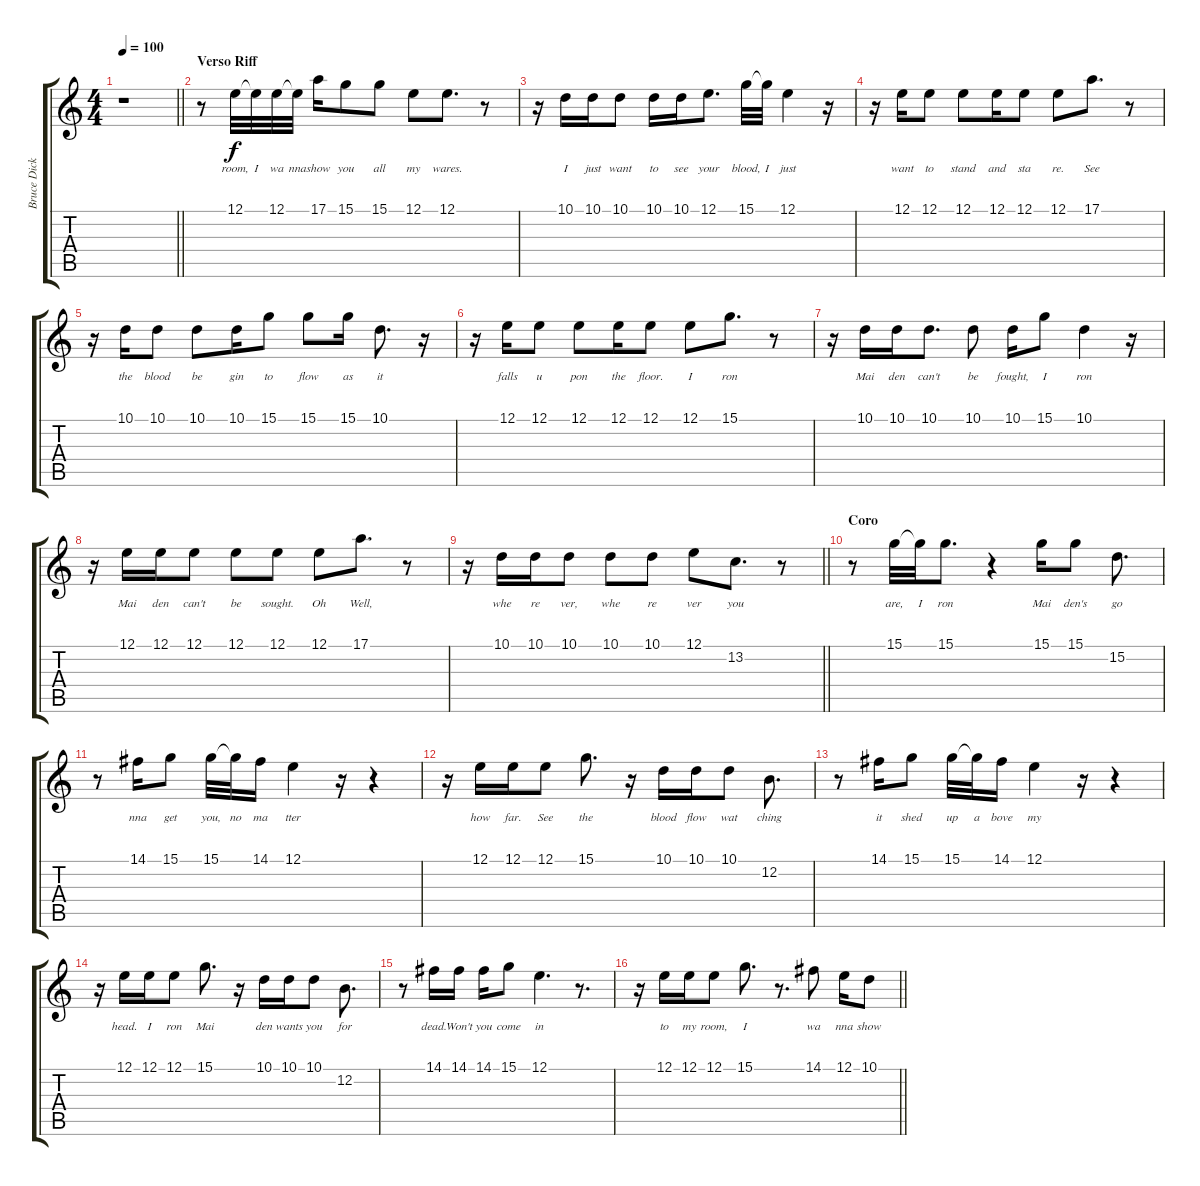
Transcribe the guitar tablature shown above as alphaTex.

\track ("Bruce Dickinson" "Bruce Dick") {instrument lead2sawtooth}
\staff {score tabs}
\tuning (E4 B3 G3 D3 A2 E2) {hide}
\ts (4 4)
\tempo 100
\clef g2
\barLineRight lightlight
\ks c
r.1{dy f} |
\section ("" "Verso Riff")
r.8 12.1.32{lyrics (0 "room,") lyrics (1 "") lyrics (2 "") lyrics (3 "") lyrics (4 "")} 12.1{t}.32{lyrics (0 "I") lyrics (1 "") lyrics (2 "") lyrics (3 "") lyrics (4 "")} 12.1.32{lyrics (0 "wa") lyrics (1 "") lyrics (2 "") lyrics (3 "") lyrics (4 "")} 12.1{t}.32{lyrics (0 "nna") lyrics (1 "") lyrics (2 "") lyrics (3 "") lyrics (4 "")} 17.1.16{lyrics (0 "show") lyrics (1 "") lyrics (2 "") lyrics (3 "") lyrics (4 "")} 15.1.8{lyrics (0 "you") lyrics (1 "") lyrics (2 "") lyrics (3 "") lyrics (4 "")} 15.1.8{lyrics (0 "all") lyrics (1 "") lyrics (2 "") lyrics (3 "") lyrics (4 "")} 12.1.8{lyrics (0 "my") lyrics (1 "") lyrics (2 "") lyrics (3 "") lyrics (4 "")} 12.1.8{d lyrics (0 "wares.") lyrics (1 "") lyrics (2 "") lyrics (3 "") lyrics (4 "")} r.8 |
r.16 10.1.16{lyrics (0 "I") lyrics (1 "") lyrics (2 "") lyrics (3 "") lyrics (4 "")} 10.1.16{lyrics (0 "just") lyrics (1 "") lyrics (2 "") lyrics (3 "") lyrics (4 "")} 10.1.8{lyrics (0 "want") lyrics (1 "") lyrics (2 "") lyrics (3 "") lyrics (4 "")} 10.1.16{lyrics (0 "to") lyrics (1 "") lyrics (2 "") lyrics (3 "") lyrics (4 "")} 10.1.16{lyrics (0 "see") lyrics (1 "") lyrics (2 "") lyrics (3 "") lyrics (4 "")} 12.1.8{d lyrics (0 "your") lyrics (1 "") lyrics (2 "") lyrics (3 "") lyrics (4 "")} 15.1.32{lyrics (0 "blood,") lyrics (1 "") lyrics (2 "") lyrics (3 "") lyrics (4 "")} 15.1{t}.32{lyrics (0 "I") lyrics (1 "") lyrics (2 "") lyrics (3 "") lyrics (4 "")} 12.1.4{lyrics (0 "just") lyrics (1 "") lyrics (2 "") lyrics (3 "") lyrics (4 "")} r.16 |
r.16 12.1.16{lyrics (0 "want") lyrics (1 "") lyrics (2 "") lyrics (3 "") lyrics (4 "")} 12.1.8{lyrics (0 "to") lyrics (1 "") lyrics (2 "") lyrics (3 "") lyrics (4 "")} 12.1.8{lyrics (0 "stand") lyrics (1 "") lyrics (2 "") lyrics (3 "") lyrics (4 "")} 12.1.16{lyrics (0 "and") lyrics (1 "") lyrics (2 "") lyrics (3 "") lyrics (4 "")} 12.1.8{lyrics (0 "sta") lyrics (1 "") lyrics (2 "") lyrics (3 "") lyrics (4 "")} 12.1.8{lyrics (0 "re.") lyrics (1 "") lyrics (2 "") lyrics (3 "") lyrics (4 "")} 17.1.8{d lyrics (0 "See") lyrics (1 "") lyrics (2 "") lyrics (3 "") lyrics (4 "")} r.8 |
r.16 10.1.16{lyrics (0 "the") lyrics (1 "") lyrics (2 "") lyrics (3 "") lyrics (4 "")} 10.1.8{lyrics (0 "blood") lyrics (1 "") lyrics (2 "") lyrics (3 "") lyrics (4 "")} 10.1.8{lyrics (0 "be") lyrics (1 "") lyrics (2 "") lyrics (3 "") lyrics (4 "")} 10.1.16{lyrics (0 "gin") lyrics (1 "") lyrics (2 "") lyrics (3 "") lyrics (4 "")} 15.1.8{lyrics (0 "to") lyrics (1 "") lyrics (2 "") lyrics (3 "") lyrics (4 "")} 15.1.8{lyrics (0 "flow") lyrics (1 "") lyrics (2 "") lyrics (3 "") lyrics (4 "")} 15.1.16{lyrics (0 "as") lyrics (1 "") lyrics (2 "") lyrics (3 "") lyrics (4 "")} 10.1.8{d lyrics (0 "it") lyrics (1 "") lyrics (2 "") lyrics (3 "") lyrics (4 "")} r.16 |
r.16 12.1.16{lyrics (0 "falls") lyrics (1 "") lyrics (2 "") lyrics (3 "") lyrics (4 "")} 12.1.8{lyrics (0 "u") lyrics (1 "") lyrics (2 "") lyrics (3 "") lyrics (4 "")} 12.1.8{lyrics (0 "pon") lyrics (1 "") lyrics (2 "") lyrics (3 "") lyrics (4 "")} 12.1.16{lyrics (0 "the") lyrics (1 "") lyrics (2 "") lyrics (3 "") lyrics (4 "")} 12.1.8{lyrics (0 "floor.") lyrics (1 "") lyrics (2 "") lyrics (3 "") lyrics (4 "")} 12.1.8{lyrics (0 "I") lyrics (1 "") lyrics (2 "") lyrics (3 "") lyrics (4 "")} 15.1.8{d lyrics (0 "ron") lyrics (1 "") lyrics (2 "") lyrics (3 "") lyrics (4 "")} r.8 |
r.16 10.1.16{lyrics (0 "Mai") lyrics (1 "") lyrics (2 "") lyrics (3 "") lyrics (4 "")} 10.1.16{lyrics (0 "den") lyrics (1 "") lyrics (2 "") lyrics (3 "") lyrics (4 "")} 10.1.8{d lyrics (0 "can't") lyrics (1 "") lyrics (2 "") lyrics (3 "") lyrics (4 "")} 10.1.8{lyrics (0 "be") lyrics (1 "") lyrics (2 "") lyrics (3 "") lyrics (4 "")} 10.1.16{lyrics (0 "fought,") lyrics (1 "") lyrics (2 "") lyrics (3 "") lyrics (4 "")} 15.1.8{lyrics (0 "I") lyrics (1 "") lyrics (2 "") lyrics (3 "") lyrics (4 "")} 10.1.4{lyrics (0 "ron") lyrics (1 "") lyrics (2 "") lyrics (3 "") lyrics (4 "")} r.16 |
r.16 12.1.16{lyrics (0 "Mai") lyrics (1 "") lyrics (2 "") lyrics (3 "") lyrics (4 "")} 12.1.16{lyrics (0 "den") lyrics (1 "") lyrics (2 "") lyrics (3 "") lyrics (4 "")} 12.1.8{lyrics (0 "can't") lyrics (1 "") lyrics (2 "") lyrics (3 "") lyrics (4 "")} 12.1.8{lyrics (0 "be") lyrics (1 "") lyrics (2 "") lyrics (3 "") lyrics (4 "")} 12.1.8{lyrics (0 "sought.") lyrics (1 "") lyrics (2 "") lyrics (3 "") lyrics (4 "")} 12.1.8{lyrics (0 "Oh") lyrics (1 "") lyrics (2 "") lyrics (3 "") lyrics (4 "")} 17.1.8{d lyrics (0 "Well,") lyrics (1 "") lyrics (2 "") lyrics (3 "") lyrics (4 "")} r.8 |
\barLineRight lightlight
r.16 10.1.16{lyrics (0 "whe") lyrics (1 "") lyrics (2 "") lyrics (3 "") lyrics (4 "")} 10.1.16{lyrics (0 "re") lyrics (1 "") lyrics (2 "") lyrics (3 "") lyrics (4 "")} 10.1.8{lyrics (0 "ver,") lyrics (1 "") lyrics (2 "") lyrics (3 "") lyrics (4 "")} 10.1.8{lyrics (0 "whe") lyrics (1 "") lyrics (2 "") lyrics (3 "") lyrics (4 "")} 10.1.8{lyrics (0 "re") lyrics (1 "") lyrics (2 "") lyrics (3 "") lyrics (4 "")} 12.1.8{lyrics (0 "ver") lyrics (1 "") lyrics (2 "") lyrics (3 "") lyrics (4 "")} 13.2.8{d lyrics (0 "you") lyrics (1 "") lyrics (2 "") lyrics (3 "") lyrics (4 "")} r.8 |
\section ("" "Coro")
r.8 15.1.32{lyrics (0 "are,") lyrics (1 "") lyrics (2 "") lyrics (3 "") lyrics (4 "")} 15.1{t}.32{lyrics (0 "I") lyrics (1 "") lyrics (2 "") lyrics (3 "") lyrics (4 "")} 15.1.8{d lyrics (0 "ron") lyrics (1 "") lyrics (2 "") lyrics (3 "") lyrics (4 "")} r.4 15.1.16{lyrics (0 "Mai") lyrics (1 "") lyrics (2 "") lyrics (3 "") lyrics (4 "")} 15.1.8{lyrics (0 "den's") lyrics (1 "") lyrics (2 "") lyrics (3 "") lyrics (4 "")} 15.2.8{d lyrics (0 "go") lyrics (1 "") lyrics (2 "") lyrics (3 "") lyrics (4 "")} |
r.8 14.1.16{lyrics (0 "nna") lyrics (1 "") lyrics (2 "") lyrics (3 "") lyrics (4 "")} 15.1.8{lyrics (0 "get") lyrics (1 "") lyrics (2 "") lyrics (3 "") lyrics (4 "")} 15.1.32{lyrics (0 "you,") lyrics (1 "") lyrics (2 "") lyrics (3 "") lyrics (4 "")} 15.1{t}.32{lyrics (0 "no") lyrics (1 "") lyrics (2 "") lyrics (3 "") lyrics (4 "")} 14.1.16{lyrics (0 "ma") lyrics (1 "") lyrics (2 "") lyrics (3 "") lyrics (4 "")} 12.1.4{lyrics (0 "tter") lyrics (1 "") lyrics (2 "") lyrics (3 "") lyrics (4 "")} r.16 r.4 |
r.16 12.1.16{lyrics (0 "how") lyrics (1 "") lyrics (2 "") lyrics (3 "") lyrics (4 "")} 12.1.16{lyrics (0 "far.") lyrics (1 "") lyrics (2 "") lyrics (3 "") lyrics (4 "")} 12.1.8{lyrics (0 "See") lyrics (1 "") lyrics (2 "") lyrics (3 "") lyrics (4 "")} 15.1.8{d lyrics (0 "the") lyrics (1 "") lyrics (2 "") lyrics (3 "") lyrics (4 "")} r.16 10.1.16{lyrics (0 "blood") lyrics (1 "") lyrics (2 "") lyrics (3 "") lyrics (4 "")} 10.1.16{lyrics (0 "flow") lyrics (1 "") lyrics (2 "") lyrics (3 "") lyrics (4 "")} 10.1.8{lyrics (0 "wat") lyrics (1 "") lyrics (2 "") lyrics (3 "") lyrics (4 "")} 12.2.8{d lyrics (0 "ching") lyrics (1 "") lyrics (2 "") lyrics (3 "") lyrics (4 "")} |
r.8 14.1.16{lyrics (0 "it") lyrics (1 "") lyrics (2 "") lyrics (3 "") lyrics (4 "")} 15.1.8{lyrics (0 "shed") lyrics (1 "") lyrics (2 "") lyrics (3 "") lyrics (4 "")} 15.1.32{lyrics (0 "up") lyrics (1 "") lyrics (2 "") lyrics (3 "") lyrics (4 "")} 15.1{t}.32{lyrics (0 "a") lyrics (1 "") lyrics (2 "") lyrics (3 "") lyrics (4 "")} 14.1.16{lyrics (0 "bove") lyrics (1 "") lyrics (2 "") lyrics (3 "") lyrics (4 "")} 12.1.4{lyrics (0 "my") lyrics (1 "") lyrics (2 "") lyrics (3 "") lyrics (4 "")} r.16 r.4 |
r.16 12.1.16{lyrics (0 "head.") lyrics (1 "") lyrics (2 "") lyrics (3 "") lyrics (4 "")} 12.1.16{lyrics (0 "I") lyrics (1 "") lyrics (2 "") lyrics (3 "") lyrics (4 "")} 12.1.8{lyrics (0 "ron") lyrics (1 "") lyrics (2 "") lyrics (3 "") lyrics (4 "")} 15.1.8{d lyrics (0 "Mai") lyrics (1 "") lyrics (2 "") lyrics (3 "") lyrics (4 "")} r.16 10.1.16{lyrics (0 "den") lyrics (1 "") lyrics (2 "") lyrics (3 "") lyrics (4 "")} 10.1.16{lyrics (0 "wants") lyrics (1 "") lyrics (2 "") lyrics (3 "") lyrics (4 "")} 10.1.8{lyrics (0 "you") lyrics (1 "") lyrics (2 "") lyrics (3 "") lyrics (4 "")} 12.2.8{d lyrics (0 "for") lyrics (1 "") lyrics (2 "") lyrics (3 "") lyrics (4 "")} |
r.8 14.1.16{lyrics (0 "dead.") lyrics (1 "") lyrics (2 "") lyrics (3 "") lyrics (4 "")} 14.1.16{lyrics (0 "Won't") lyrics (1 "") lyrics (2 "") lyrics (3 "") lyrics (4 "")} 14.1.16{lyrics (0 "you") lyrics (1 "") lyrics (2 "") lyrics (3 "") lyrics (4 "")} 15.1.8{lyrics (0 "come") lyrics (1 "") lyrics (2 "") lyrics (3 "") lyrics (4 "")} 12.1.4{d lyrics (0 "in") lyrics (1 "") lyrics (2 "") lyrics (3 "") lyrics (4 "")} r.8{d} |
\barLineRight lightlight
r.16 12.1.16{lyrics (0 "to") lyrics (1 "") lyrics (2 "") lyrics (3 "") lyrics (4 "")} 12.1.16{lyrics (0 "my") lyrics (1 "") lyrics (2 "") lyrics (3 "") lyrics (4 "")} 12.1.8{lyrics (0 "room,") lyrics (1 "") lyrics (2 "") lyrics (3 "") lyrics (4 "")} 15.1.8{d lyrics (0 "I") lyrics (1 "") lyrics (2 "") lyrics (3 "") lyrics (4 "")} r.8{d} 14.1.8{lyrics (0 "wa") lyrics (1 "") lyrics (2 "") lyrics (3 "") lyrics (4 "")} 12.1.16{lyrics (0 "nna") lyrics (1 "") lyrics (2 "") lyrics (3 "") lyrics (4 "")} 10.1.8{lyrics (0 "show") lyrics (1 "") lyrics (2 "") lyrics (3 "") lyrics (4 "")}
